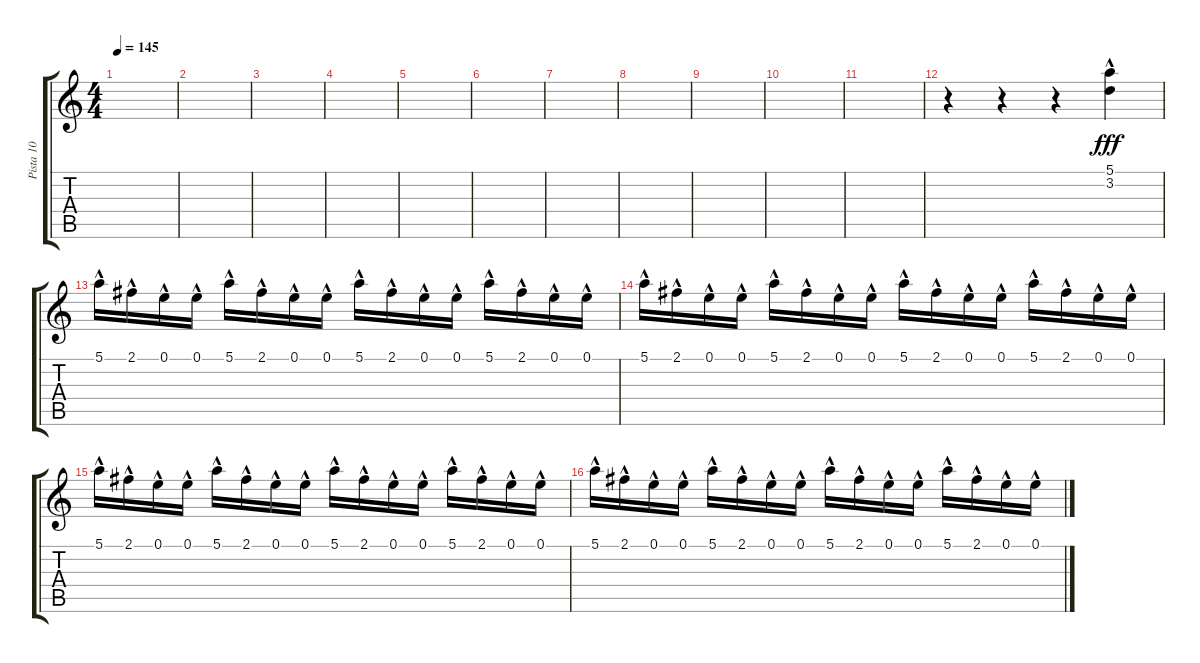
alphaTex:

\track ("Pista 10" "Pista 10") {instrument synthbass1}
\staff {score tabs}
\tuning (E4 B3 G3 D3 A2 E2) {hide}
\ts (4 4)
\tempo 145
\clef g2
\ks c
|
|
|
|
|
|
|
|
|
|
|
r.4 r.4 r.4 (5.1{hac} 3.2{hac}).4{dy fff} |
5.1{hac}.16 2.1{hac}.16 0.1{hac}.16 0.1{hac}.16 5.1{hac}.16 2.1{hac}.16 0.1{hac}.16 0.1{hac}.16 5.1{hac}.16 2.1{hac}.16 0.1{hac}.16 0.1{hac}.16 5.1{hac}.16 2.1{hac}.16 0.1{hac}.16 0.1{hac}.16 |
5.1{hac}.16 2.1{hac}.16 0.1{hac}.16 0.1{hac}.16 5.1{hac}.16 2.1{hac}.16 0.1{hac}.16 0.1{hac}.16 5.1{hac}.16 2.1{hac}.16 0.1{hac}.16 0.1{hac}.16 5.1{hac}.16 2.1{hac}.16 0.1{hac}.16 0.1{hac}.16 |
5.1{hac}.16 2.1{hac}.16 0.1{hac}.16 0.1{hac}.16 5.1{hac}.16 2.1{hac}.16 0.1{hac}.16 0.1{hac}.16 5.1{hac}.16 2.1{hac}.16 0.1{hac}.16 0.1{hac}.16 5.1{hac}.16 2.1{hac}.16 0.1{hac}.16 0.1{hac}.16 |
5.1{hac}.16 2.1{hac}.16 0.1{hac}.16 0.1{hac}.16 5.1{hac}.16 2.1{hac}.16 0.1{hac}.16 0.1{hac}.16 5.1{hac}.16 2.1{hac}.16 0.1{hac}.16 0.1{hac}.16 5.1{hac}.16 2.1{hac}.16 0.1{hac}.16 0.1{hac}.16
